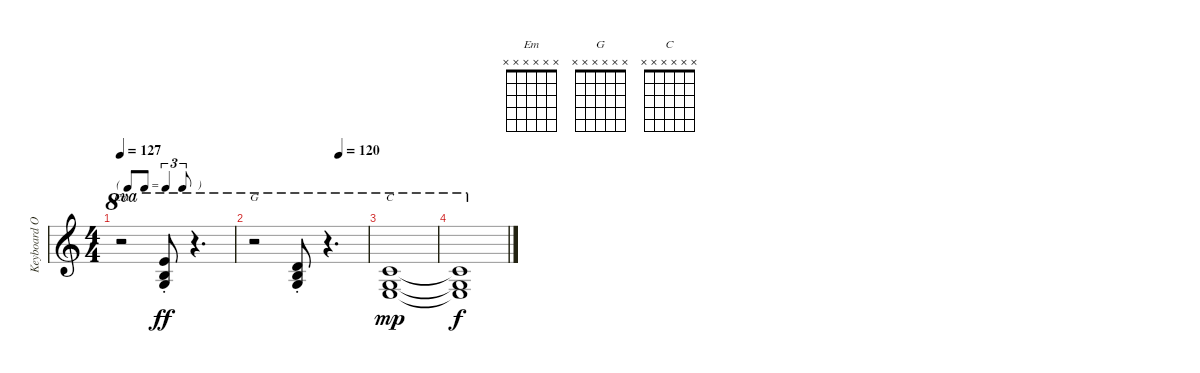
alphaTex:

\track ("Keyboard Organ" "Keyboard O") {instrument electricpiano1}
\staff {score}
\tuning (E4 B3 G3 D3 A2 E2) {hide}
\chord ("Em" x x x x x x)
\chord ("G" x x x x x x)
\chord ("C" x x x x x x)
\ts (4 4)
\tf triplet8th
\tempo 127
\clef g2
\ks c
r.2{ch "Em" ot 8va dy ff} (12.1{st} 12.2{st} 12.3{st}).8{ot 8va} r.4{d ot 8va} |
\tempo (120 0.75)
r.2{ch "G" ot 8va} (10.1{st} 12.2{st} 12.3{st}).8{ot 8va} r.4{d ot 8va} |
(8.1 8.2 9.3).1{ch "C" ot 8va dy mp} |
(8.1{t} 8.2{t} 9.3{t}).1{ot 8va dy f}
